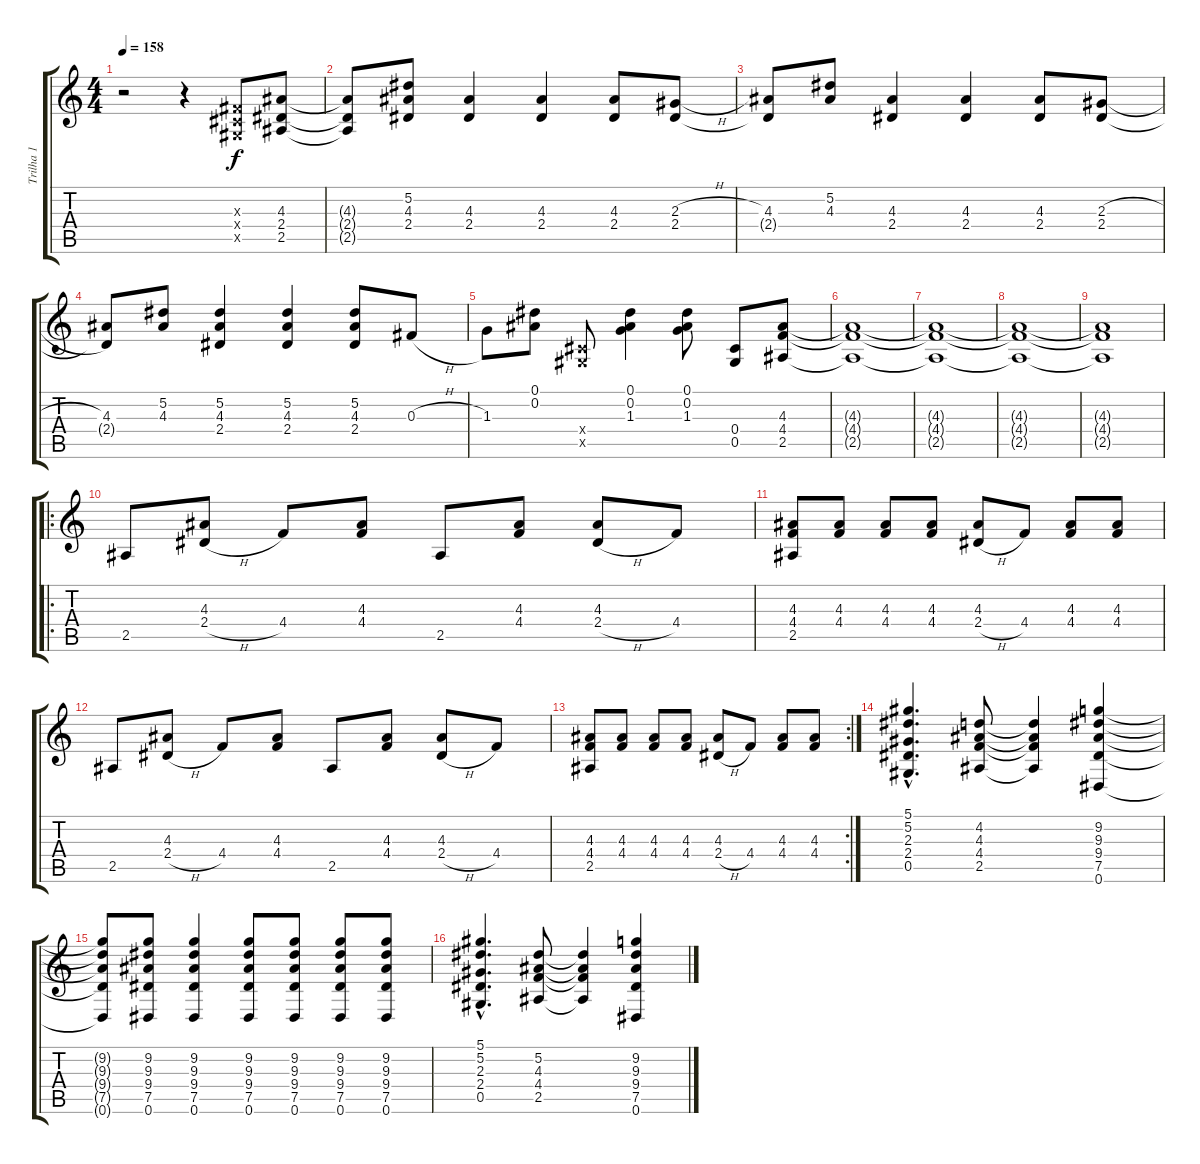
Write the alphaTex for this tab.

\track ("Trilha 1" "Trilha 1") {instrument overdrivenguitar}
\staff {score tabs}
\tuning (Eb4 Bb3 Gb3 Db3 Ab2 Eb2) {hide}
\ts (4 4)
\tempo 158
\clef g2
\ks c
r.2{dy f instrument overdrivenguitar} r.4 (0.3{x} 0.4{x} 0.5{x}).8 (4.3 2.4 2.5).8 |
(4.3{t} 2.4{t} 2.5{t}).8 (5.2 4.3 2.4).8 (4.3 2.4).4 (4.3 2.4).4 (4.3 2.4).8 (2.3{h} 2.4).8 |
(4.3 2.4{t}).8 (5.2 4.3).8 (4.3 2.4).4 (4.3 2.4).4 (4.3 2.4).8 (2.3{h} 2.4).8 |
(4.3 2.4{t}).8 (5.2 4.3).8 (5.2 4.3 2.4).4 (5.2 4.3 2.4).4 (5.2 4.3 2.4).8 0.3{h}.8 |
1.3.8 (0.1 0.2).8 (0.4{x} 0.5{x}).8 (0.1 0.2 1.3).4 (0.1 0.2 1.3).8 (0.4 0.5).8 (4.3 4.4 2.5).8 |
(4.3{t} 4.4{t} 2.5{t}).1 |
(4.3{t} 4.4{t} 2.5{t}).1 |
(4.3{t} 4.4{t} 2.5{t}).1 |
(4.3{t} 4.4{t} 2.5{t}).1 |
\ro
2.5.8 (4.3 2.4{h}).8 4.4.8 (4.3 4.4).8 2.5.8 (4.3 4.4).8 (4.3 2.4{h}).8 4.4.8 |
(4.3 4.4 2.5).8 (4.3 4.4).8 (4.3 4.4).8 (4.3 4.4).8 (4.3 2.4{h}).8 4.4.8 (4.3 4.4).8 (4.3 4.4).8 |
2.5.8 (4.3 2.4{h}).8 4.4.8 (4.3 4.4).8 2.5.8 (4.3 4.4).8 (4.3 2.4{h}).8 4.4.8 |
\rc 2
(4.3 4.4 2.5).8 (4.3 4.4).8 (4.3 4.4).8 (4.3 4.4).8 (4.3 2.4{h}).8 4.4.8 (4.3 4.4).8 (4.3 4.4).8 |
(5.1{hac} 5.2{hac} 2.3{hac} 2.4{hac} 0.5{hac}).4{d} (4.2 4.3 4.4 2.5).8 (4.2{t} 4.3{t} 4.4{t} 2.5{t}).4 (9.2 9.3 9.4 7.5 0.6).4 |
(9.2{t} 9.3{t} 9.4{t} 7.5{t} 0.6{t}).8 (9.2 9.3 9.4 7.5 0.6).8 (9.2 9.3 9.4 7.5 0.6).4 (9.2 9.3 9.4 7.5 0.6).8 (9.2 9.3 9.4 7.5 0.6).8 (9.2 9.3 9.4 7.5 0.6).8 (9.2 9.3 9.4 7.5 0.6).8 |
(5.1{hac} 5.2{hac} 2.3{hac} 2.4{hac} 0.5{hac}).4{d} (5.2 4.3 4.4 2.5).8 (5.2{t} 4.3{t} 4.4{t} 2.5{t}).4 (9.2 9.3 9.4 7.5 0.6).4
